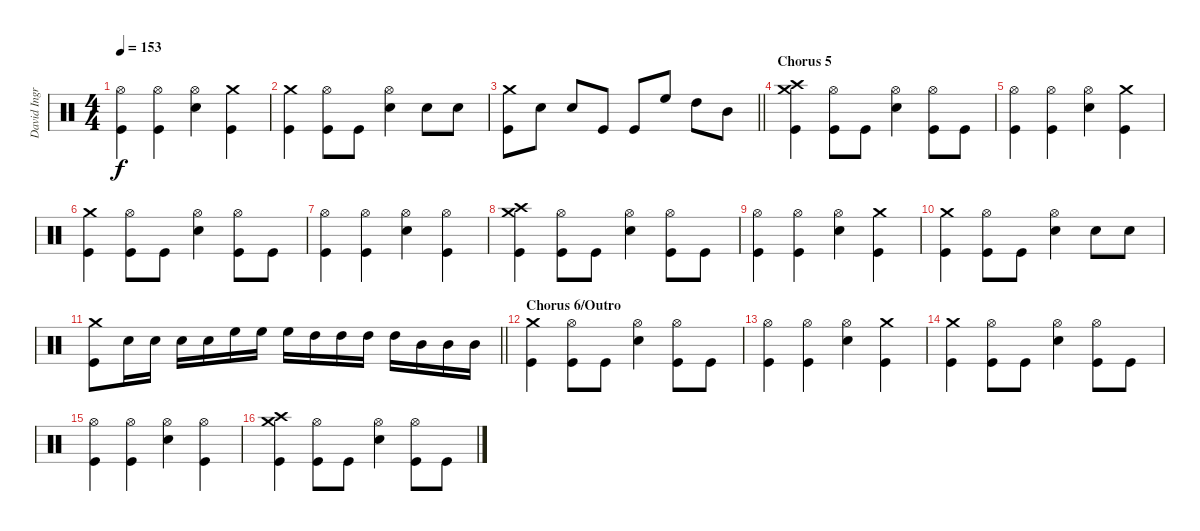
\track ("David Ingraham" "David Ingr") {instrument percussion}
\staff {score}
\articulation defaults
\ts (4 4)
\tempo 153
\clef neutral
\ks c
("Hi-Hat (open)" "Kick (hit)").4{dy f} ("Hi-Hat (open)" "Kick (hit)").4 ("Hi-Hat (open)" "Snare (hit) 2").4 ("Crash medium (hit)" "Kick (hit)").4 |
("Crash medium (hit)" "Kick (hit)").4 ("Hi-Hat (open)" "Kick (hit)").8 "Kick (hit)".8 ("Hi-Hat (open)" "Snare (hit) 2").4 "Snare (hit) 2".8 "Snare (hit) 2".8 |
\barLineRight lightlight
("Crash medium (hit)" "Kick (hit)").8 "Snare (hit) 2".8 "Snare (hit) 2".8 "Kick (hit)".8 "Kick (hit)".8 "High Floor Tom (hit)".8 "High Tom (hit)".8 "Mid Tom (hit)".8 |
\section ("" "Chorus 5")
("Crash high (hit)" "Crash medium (hit)" "Kick (hit)").4 ("Hi-Hat (open)" "Kick (hit)").8 "Kick (hit)".8 ("Hi-Hat (open)" "Snare (hit) 2").4 ("Hi-Hat (open)" "Kick (hit)").8 "Kick (hit)".8 |
("Hi-Hat (open)" "Kick (hit)").4 ("Hi-Hat (open)" "Kick (hit)").4 ("Hi-Hat (open)" "Snare (hit) 2").4 ("Crash medium (hit)" "Kick (hit)").4 |
("Crash medium (hit)" "Kick (hit)").4 ("Hi-Hat (open)" "Kick (hit)").8 "Kick (hit)".8 ("Hi-Hat (open)" "Snare (hit) 2").4 ("Hi-Hat (open)" "Kick (hit)").8 "Kick (hit)".8 |
("Hi-Hat (open)" "Kick (hit)").4 ("Hi-Hat (open)" "Kick (hit)").4 ("Hi-Hat (open)" "Snare (hit) 2").4 ("Hi-Hat (open)" "Kick (hit)").4 |
("Crash high (hit)" "Crash medium (hit)" "Kick (hit)").4 ("Hi-Hat (open)" "Kick (hit)").8 "Kick (hit)".8 ("Hi-Hat (open)" "Snare (hit) 2").4 ("Hi-Hat (open)" "Kick (hit)").8 "Kick (hit)".8 |
("Hi-Hat (open)" "Kick (hit)").4 ("Hi-Hat (open)" "Kick (hit)").4 ("Hi-Hat (open)" "Snare (hit) 2").4 ("Crash medium (hit)" "Kick (hit)").4 |
("Crash medium (hit)" "Kick (hit)").4 ("Hi-Hat (open)" "Kick (hit)").8 "Kick (hit)".8 ("Hi-Hat (open)" "Snare (hit) 2").4 "Snare (hit) 2".8 "Snare (hit) 2".8 |
\barLineRight lightlight
("Crash medium (hit)" "Kick (hit)").8 "Snare (hit) 2".16 "Snare (hit) 2".16 "Snare (hit) 2".16 "Snare (hit) 2".16 "High Floor Tom (hit)".16 "High Floor Tom (hit)".16 "High Floor Tom (hit)".16 "High Tom (hit)".16 "High Tom (hit)".16 "High Tom (hit)".16 "High Tom (hit)".16 "Mid Tom (hit)".16 "Mid Tom (hit)".16 "Mid Tom (hit)".16 |
\section ("" "Chorus 6/Outro")
("Crash medium (hit)" "Kick (hit)").4 ("Hi-Hat (open)" "Kick (hit)").8 "Kick (hit)".8 ("Hi-Hat (open)" "Snare (hit) 2").4 ("Hi-Hat (open)" "Kick (hit)").8 "Kick (hit)".8 |
("Hi-Hat (open)" "Kick (hit)").4 ("Hi-Hat (open)" "Kick (hit)").4 ("Hi-Hat (open)" "Snare (hit) 2").4 ("Crash medium (hit)" "Kick (hit)").4 |
("Crash medium (hit)" "Kick (hit)").4 ("Hi-Hat (open)" "Kick (hit)").8 "Kick (hit)".8 ("Hi-Hat (open)" "Snare (hit) 2").4 ("Hi-Hat (open)" "Kick (hit)").8 "Kick (hit)".8 |
("Hi-Hat (open)" "Kick (hit)").4 ("Hi-Hat (open)" "Kick (hit)").4 ("Hi-Hat (open)" "Snare (hit) 2").4 ("Hi-Hat (open)" "Kick (hit)").4 |
("Crash high (hit)" "Crash medium (hit)" "Kick (hit)").4 ("Hi-Hat (open)" "Kick (hit)").8 "Kick (hit)".8 ("Hi-Hat (open)" "Snare (hit) 2").4 ("Hi-Hat (open)" "Kick (hit)").8 "Kick (hit)".8
